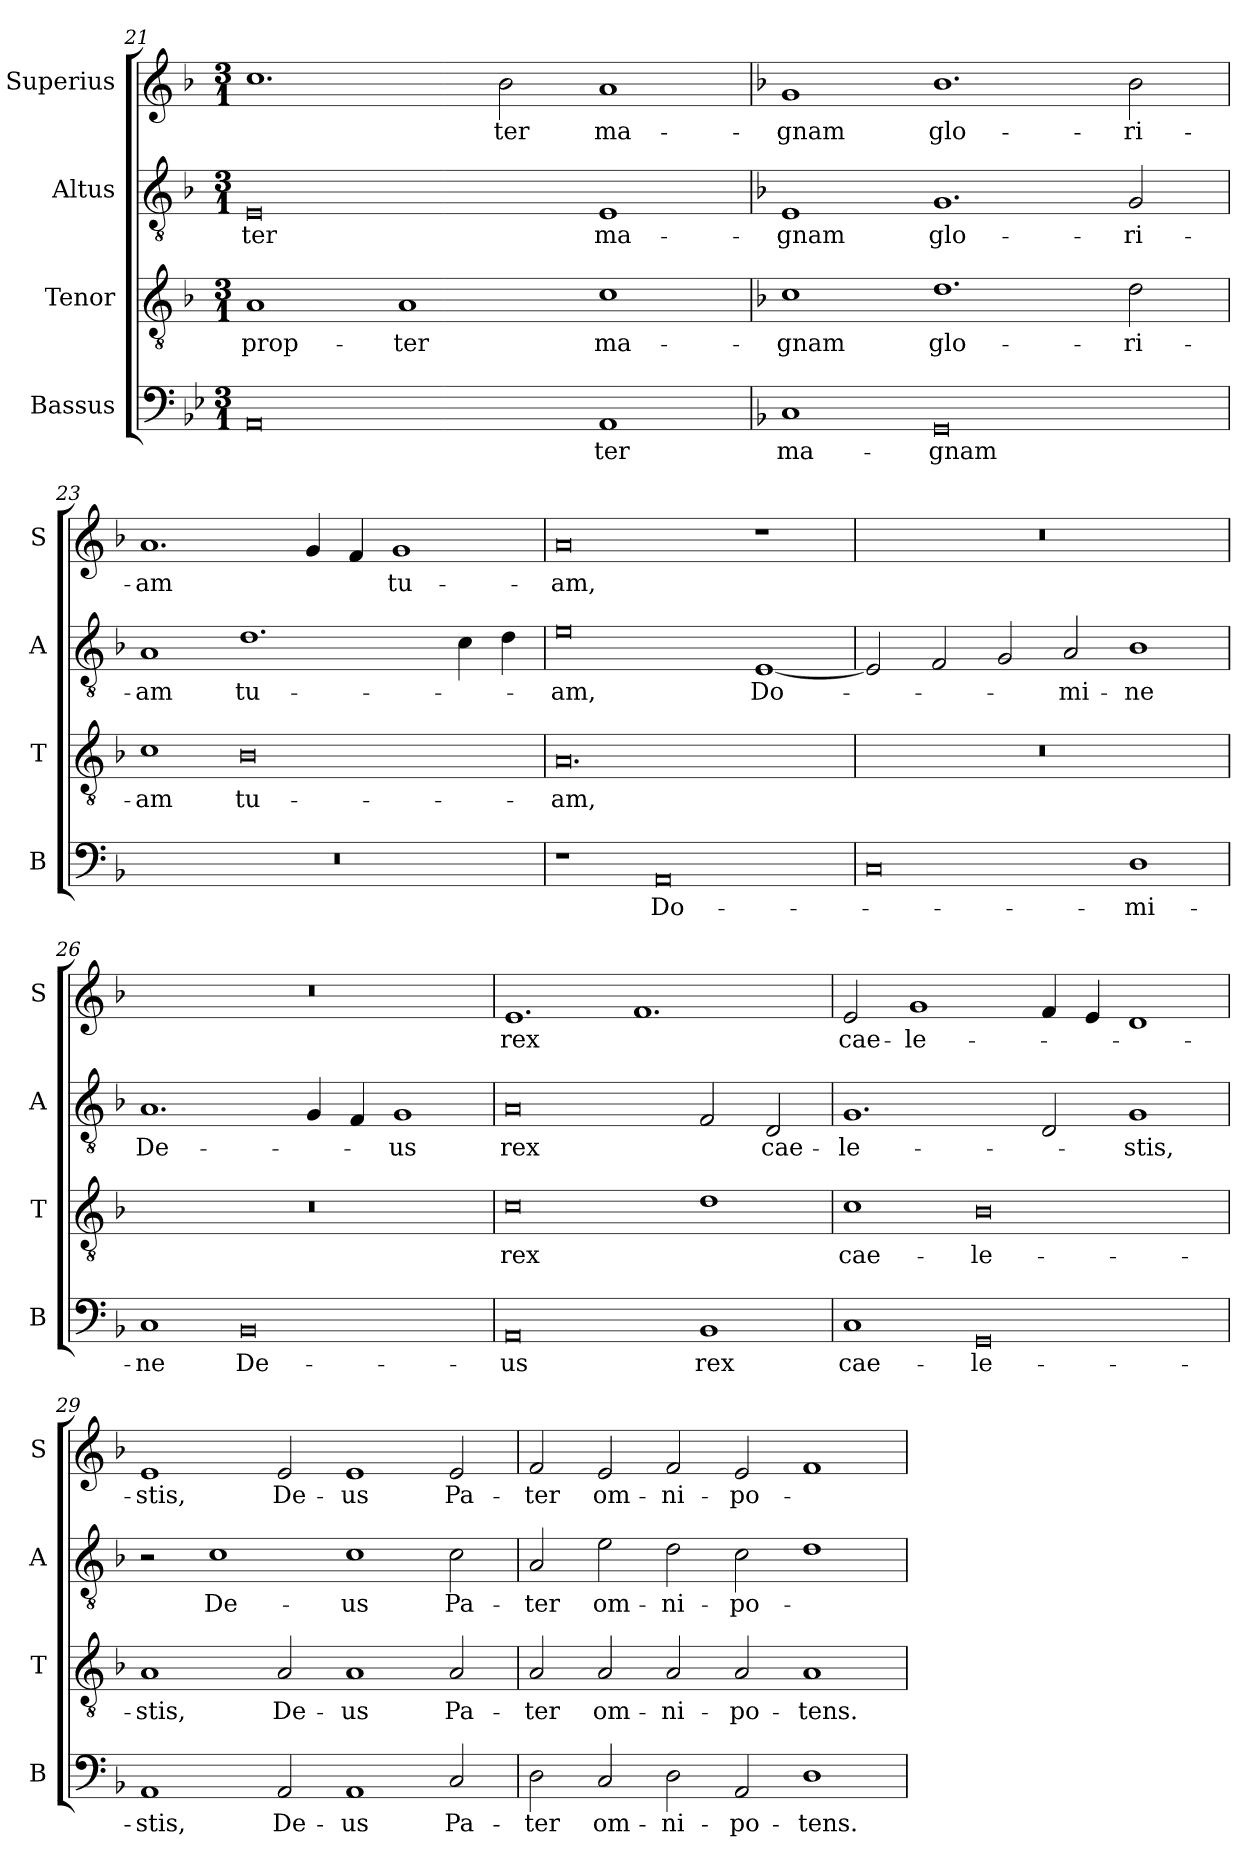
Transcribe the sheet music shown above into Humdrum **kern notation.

**kern	**text	**kern	**text	**kern	**text	**kern	**text
*part4	*part4	*part3	*part3	*part2	*part2	*part1	*part1
*staff4	*staff4	*staff3	*staff3	*staff2	*staff2	*staff1	*staff1
*I"Bassus	*	*I"Tenor	*	*I"Altus	*	*I"Superius	*
*I'B	*	*I'T	*	*I'A	*	*I'S	*
*clefF4	*	*clefGv2	*	*clefGv2	*	*clefG2	*
*k[b-e-]	*	*k[b-]	*	*k[b-]	*	*k[b-]	*
*M3/1	*	*M3/1	*	*M3/1	*	*M3/1	*
=21	=21	=21	=21	=21	=21	=21	=21
0AA	.	1A	prop-	0E	-ter	1.cc	.
.	.	1A	-ter	.	.	.	.
.	.	.	.	.	.	2b-\	-ter
1AA	-ter	1c	ma-	1E	ma-	1a	ma-
=22	=22	=22	=22	=22	=22	=22	=22
*k[b-]	*	*	*	*	*	*	*
1C	ma-	1c	-gnam	1E	-gnam	1g	-gnam
0GG	-gnam	1.d	glo-	1.G	glo-	1.b-	glo-
.	.	2d\	-ri-	2G/	-ri-	2b-\	-ri-
=23	=23	=23	=23	=23	=23	=23	=23
0.r	.	1c	-am	1A	-am	1.a	-am
.	.	0B-	tu-	1.d	tu-	.	.
.	.	.	.	.	.	4g/	.
.	.	.	.	.	.	4f/	.
.	.	.	.	.	.	1g	tu-
.	.	.	.	4c\	.	.	.
.	.	.	.	4d\	.	.	.
=24	=24	=24	=24	=24	=24	=24	=24
1r	.	0.A	-am,	0e	-am,	0a	-am,
0AA	Do-	.	.	.	.	.	.
.	.	.	.	[1E	Do-	1r	.
=25	=25	=25	=25	=25	=25	=25	=25
0C	.	0.r	.	2E/]	.	0.r	.
.	.	.	.	2F/	.	.	.
.	.	.	.	2G/	.	.	.
.	.	.	.	2A/	-mi-	.	.
1D	-mi-	.	.	1B-	-ne	.	.
=26	=26	=26	=26	=26	=26	=26	=26
1C	-ne	0.r	.	1.A	De-	0.r	.
0BB-	De-	.	.	.	.	.	.
.	.	.	.	4G/	.	.	.
.	.	.	.	4F/	.	.	.
.	.	.	.	1G	-us	.	.
=27	=27	=27	=27	=27	=27	=27	=27
0AA	-us	0c	rex	0A	rex	1.e	rex
.	.	.	.	.	.	1.f	.
1BB-	rex	1d	.	2F/	.	.	.
.	.	.	.	2D/	cae-	.	.
=28	=28	=28	=28	=28	=28	=28	=28
1C	cae-	1c	cae-	1.G	-le-	2e/	cae-
.	.	.	.	.	.	1g	-le-
0GG	-le-	0B-	-le-	.	.	.	.
.	.	.	.	2D/	.	4f/	.
.	.	.	.	.	.	4e/	.
.	.	.	.	1G	-stis,	1d	.
=29	=29	=29	=29	=29	=29	=29	=29
1AA	-stis,	1A	-stis,	2r	.	1e	-stis,
.	.	.	.	1c	De-	.	.
2AA/	De-	2A/	De-	.	.	2e/	De-
1AA	-us	1A	-us	1c	-us	1e	-us
2C/	Pa-	2A/	Pa-	2c\	Pa-	2e/	Pa-
=30	=30	=30	=30	=30	=30	=30	=30
2D\	-ter	2A/	-ter	2A/	-ter	2f/	-ter
2C/	om-	2A/	om-	2e\	om-	2e/	om-
2D\	-ni-	2A/	-ni-	2d\	-ni-	2f/	-ni-
2AA/	-po-	2A/	-po-	2c\	-po-	2e/	-po-
1D	-tens.	1A	-tens.	1d	.	1f	.
=	=	=	=	=	=	=	=
*-	*-	*-	*-	*-	*-	*-	*-
